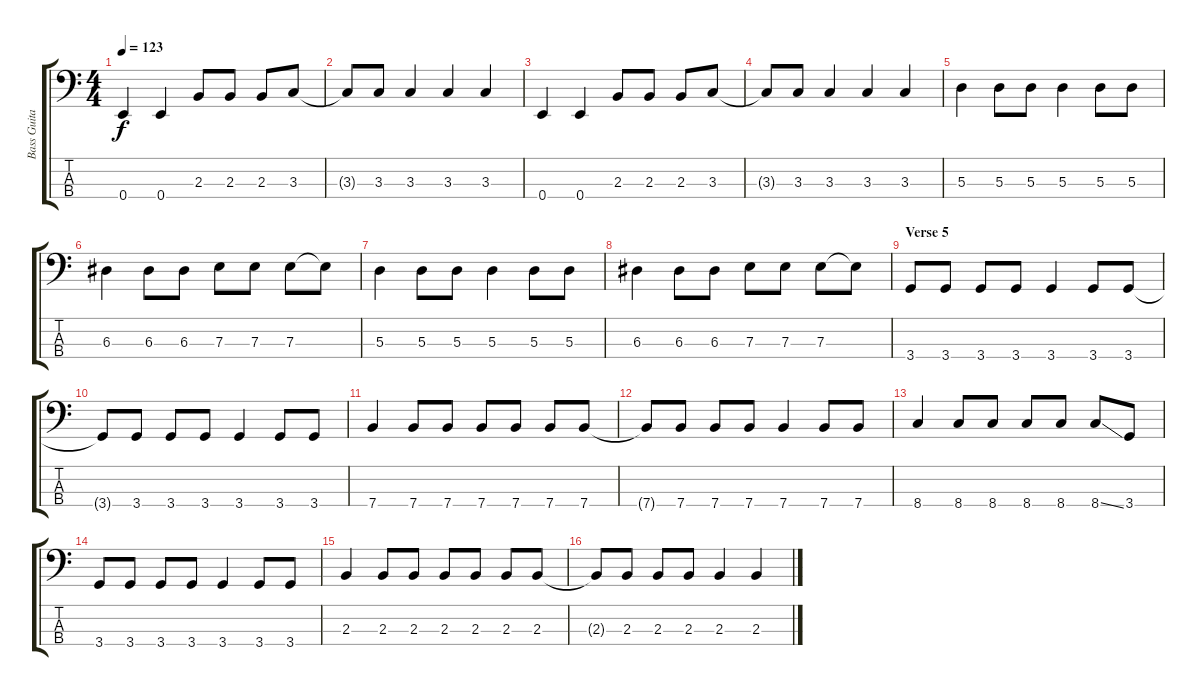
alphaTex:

\track ("Bass Guitar" "Bass Guita") {instrument slapbass2}
\staff {score tabs}
\tuning (G2 D2 A1 E1) {hide}
\ts (4 4)
\tempo 123
\clef f4
\ks c
0.4.4{dy f} 0.4.4 2.3.8 2.3.8 2.3.8 3.3.8 |
3.3{t}.8 3.3.8 3.3.4 3.3.4 3.3.4 |
0.4.4 0.4.4 2.3.8 2.3.8 2.3.8 3.3.8 |
3.3{t}.8 3.3.8 3.3.4 3.3.4 3.3.4 |
5.3.4 5.3.8 5.3.8 5.3.4 5.3.8 5.3.8 |
6.3.4 6.3.8 6.3.8 7.3.8 7.3.8 7.3.8 7.3{t}.8 |
5.3.4 5.3.8 5.3.8 5.3.4 5.3.8 5.3.8 |
6.3.4 6.3.8 6.3.8 7.3.8 7.3.8 7.3.8 7.3{t}.8 |
\section ("" "Verse 5")
3.4.8 3.4.8 3.4.8 3.4.8 3.4.4 3.4.8 3.4.8 |
3.4{t}.8 3.4.8 3.4.8 3.4.8 3.4.4 3.4.8 3.4.8 |
7.4.4 7.4.8 7.4.8 7.4.8 7.4.8 7.4.8 7.4.8 |
7.4{t}.8 7.4.8 7.4.8 7.4.8 7.4.4 7.4.8 7.4.8 |
8.4.4 8.4.8 8.4.8 8.4.8 8.4.8 8.4{ss}.8 3.4.8 |
3.4.8 3.4.8 3.4.8 3.4.8 3.4.4 3.4.8 3.4.8 |
2.3.4 2.3.8 2.3.8 2.3.8 2.3.8 2.3.8 2.3.8 |
2.3{t}.8 2.3.8 2.3.8 2.3.8 2.3.4 2.3.4
